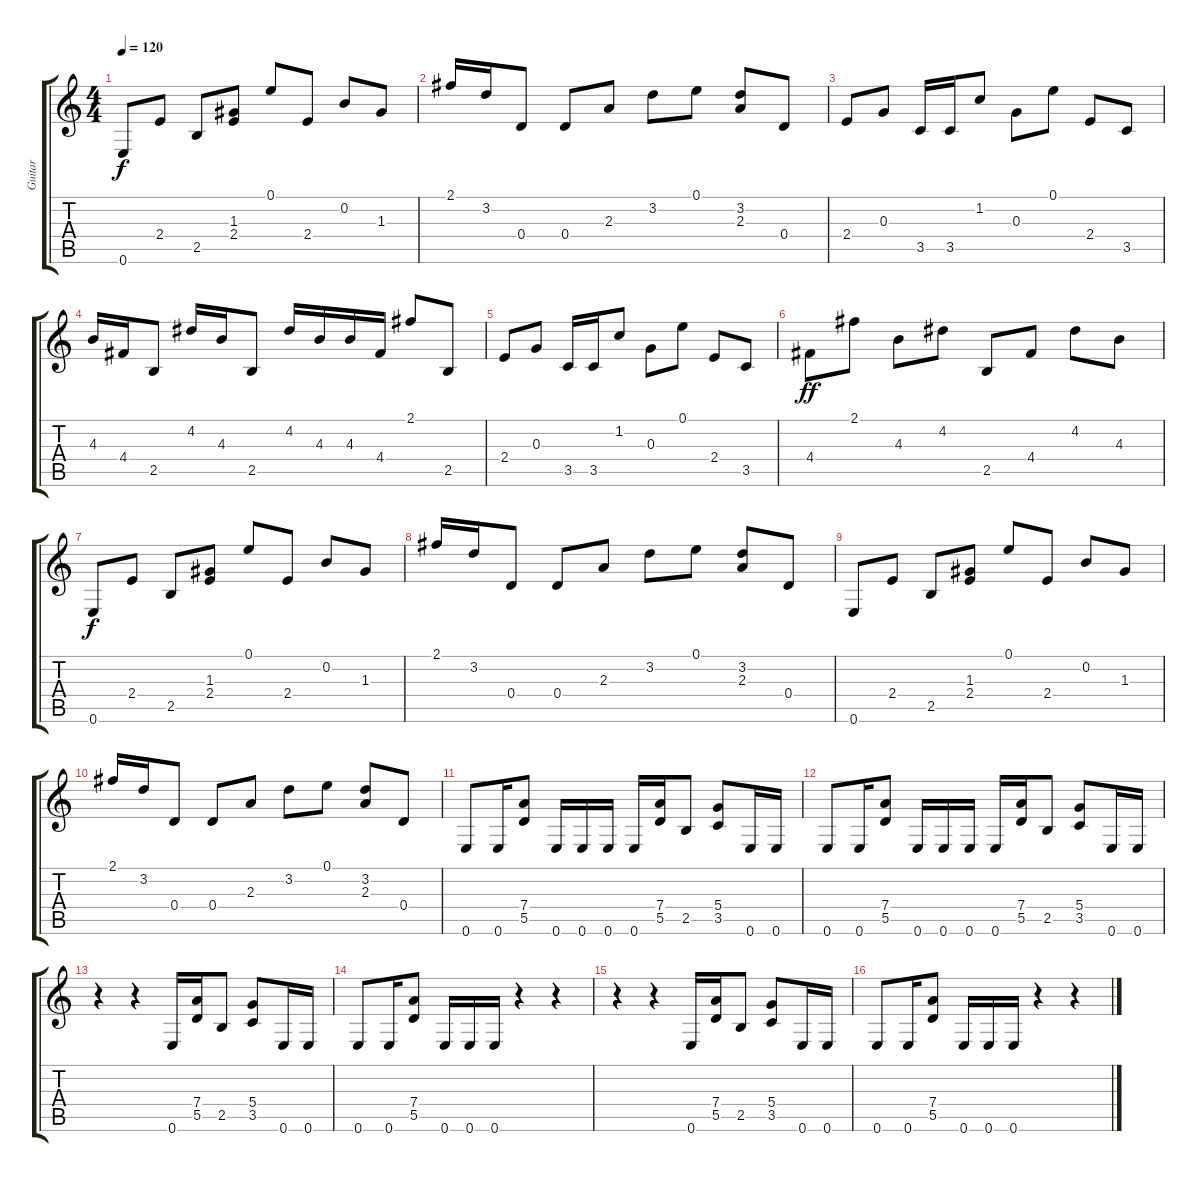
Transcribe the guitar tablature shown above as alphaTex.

\track ("Guitar" "Guitar") {instrument distortionguitar}
\staff {score tabs}
\tuning (E4 B3 G3 D3 A2 E2) {hide}
\ts (4 4)
\tempo 120
\clef g2
\ks c
0.6.8{dy f} 2.4.8 2.5.8 (1.3 2.4).8 0.1.8 2.4.8 0.2.8 1.3.8 |
2.1.16 3.2.16 0.4.8 0.4.8 2.3.8 3.2.8 0.1.8 (3.2 2.3).8 0.4.8 |
2.4.8 0.3.8 3.5.16 3.5.16 1.2.8 0.3.8 0.1.8 2.4.8 3.5.8 |
4.3.16 4.4.16 2.5.8 4.2.16 4.3.16 2.5.8 4.2.16 4.3.16 4.3.16 4.4.16 2.1.8 2.5.8 |
2.4.8 0.3.8 3.5.16 3.5.16 1.2.8 0.3.8 0.1.8 2.4.8 3.5.8 |
4.4.8{dy ff} 2.1.8 4.3.8 4.2.8 2.5.8 4.4.8 4.2.8 4.3.8 |
0.6.8{dy f} 2.4.8 2.5.8 (1.3 2.4).8 0.1.8 2.4.8 0.2.8 1.3.8 |
2.1.16 3.2.16 0.4.8 0.4.8 2.3.8 3.2.8 0.1.8 (3.2 2.3).8 0.4.8 |
0.6.8 2.4.8 2.5.8 (1.3 2.4).8 0.1.8 2.4.8 0.2.8 1.3.8 |
2.1.16 3.2.16 0.4.8 0.4.8 2.3.8 3.2.8 0.1.8 (3.2 2.3).8 0.4.8 |
0.6.8 0.6.16 (7.4 5.5).8 0.6.16 0.6.16 0.6.16 0.6.16 (7.4 5.5).16 2.5.8 (5.4 3.5).8 0.6.16 0.6.16 |
0.6.8 0.6.16 (7.4 5.5).8 0.6.16 0.6.16 0.6.16 0.6.16 (7.4 5.5).16 2.5.8 (5.4 3.5).8 0.6.16 0.6.16 |
r.4 r.4 0.6.16 (7.4 5.5).16 2.5.8 (5.4 3.5).8 0.6.16 0.6.16 |
0.6.8 0.6.16 (7.4 5.5).8 0.6.16 0.6.16 0.6.16 r.4 r.4 |
r.4 r.4 0.6.16 (7.4 5.5).16 2.5.8 (5.4 3.5).8 0.6.16 0.6.16 |
0.6.8 0.6.16 (7.4 5.5).8 0.6.16 0.6.16 0.6.16 r.4 r.4
